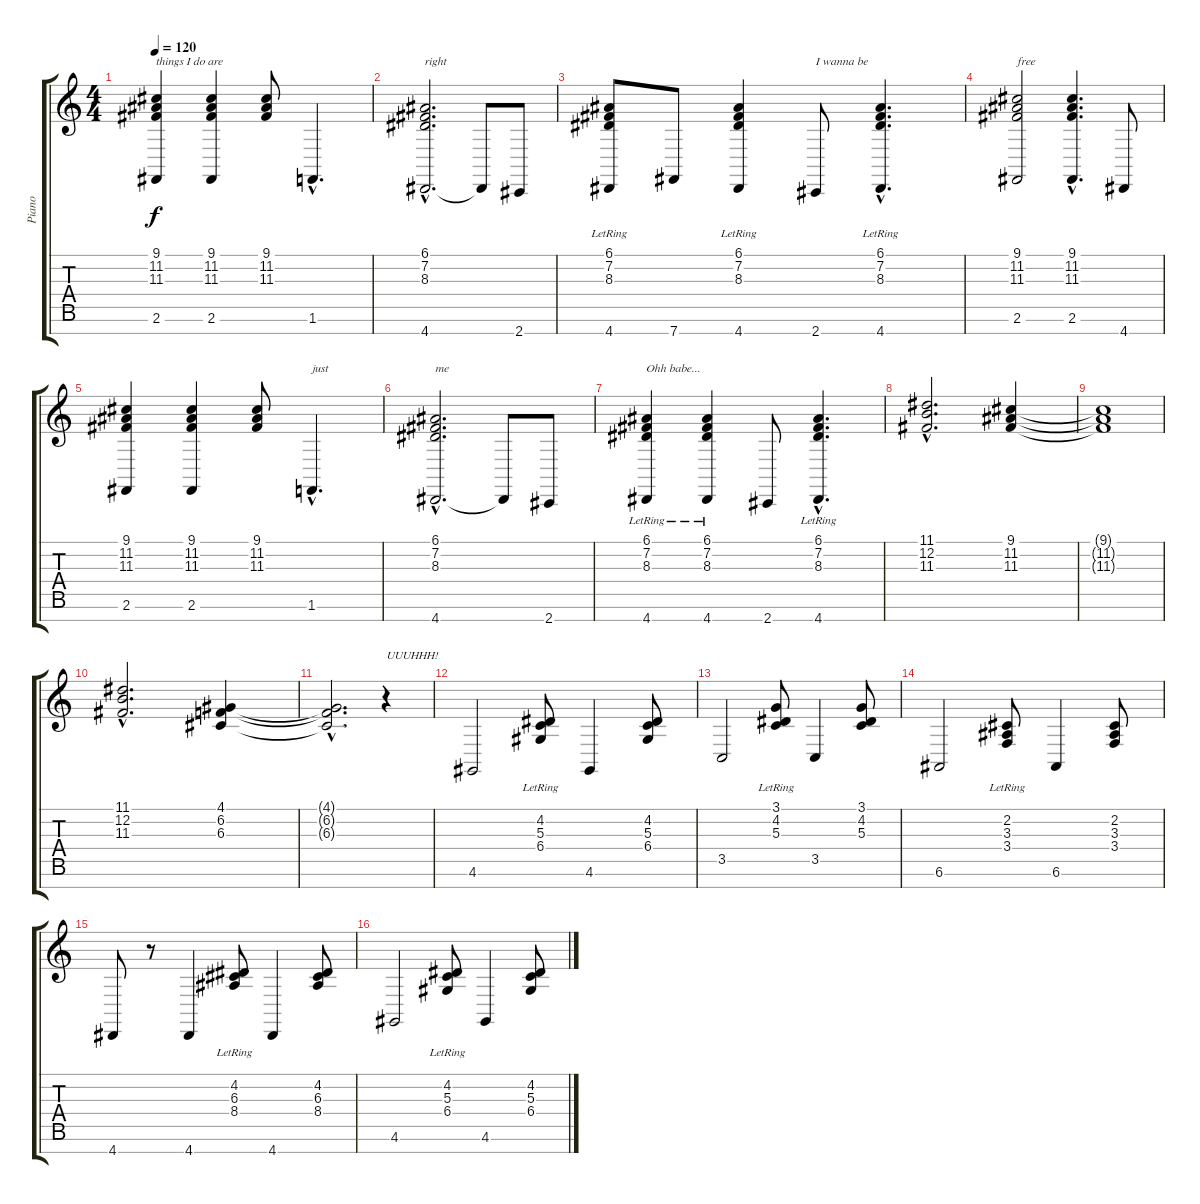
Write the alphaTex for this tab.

\track ("Piano" "Piano") {instrument acousticgrandpiano}
\staff {score tabs}
\tuning (E4 B3 G3 D3 A2 E2 B1) {hide}
\ts (4 4)
\tempo 120
\clef g2
\ks c
(9.1 11.2 11.3 2.6).4{txt "things I do are" dy f} (9.1 11.2 11.3 2.6).4 (9.1 11.2 11.3).8 1.6{hac}.4{d} |
(6.1{hac} 7.2{hac} 8.3{hac} 4.7{hac}).2{d txt "right"} 4.7{t}.8 2.7.8 |
(6.1 7.2 8.3{lr} 4.7).8 7.7.8 (6.1 7.2 8.3{lr} 4.7).4 2.7.8{txt "I wanna be"} (6.1{hac} 7.2{hac} 8.3{hac lr} 4.7{hac}).4{d} |
(9.1 11.2 11.3 2.6).2{txt "free"} (9.1{hac} 11.2{hac} 11.3{hac} 2.6{hac}).4{d} 4.7.8 |
(9.1 11.2 11.3 2.6).4 (9.1 11.2 11.3 2.6).4 (9.1 11.2 11.3).8 1.6{hac}.4{d txt "just"} |
(6.1{hac} 7.2{hac} 8.3{hac} 4.7{hac}).2{d txt "me"} 4.7{t}.8 2.7.8 |
(6.1 7.2 8.3{lr} 4.7).4{txt "Ohh babe..."} (6.1 7.2 8.3{lr} 4.7).4 2.7.8 (6.1{hac} 7.2{hac} 8.3{hac lr} 4.7{hac}).4{d} |
(11.1{hac} 12.2{hac} 11.3{hac}).2{d} (9.1 11.2 11.3).4 |
(9.1{t} 11.2{t} 11.3{t}).1 |
(11.1{hac} 12.2{hac} 11.3{hac}).2{d} (4.1 6.2 6.3).4 |
(4.1{hac t} 6.2{hac t} 6.3{hac t}).2{d} r.4{txt "UUUHHH!"} |
4.6.2 (4.2 5.3 6.4{lr}).8 4.6.4 (4.2 5.3 6.4).8 |
3.5.2 (3.1 4.2 5.3{lr}).8 3.5.4 (3.1 4.2 5.3).8 |
6.6.2 (2.2 3.3{lr} 3.4).8 6.6.4 (2.2 3.3 3.4).8 |
4.7.8 r.8 4.7.4 (4.2 6.3 8.4{lr}).8 4.7.4 (4.2 6.3 8.4).8 |
4.6.2 (4.2 5.3 6.4{lr}).8 4.6.4 (4.2 5.3 6.4).8
